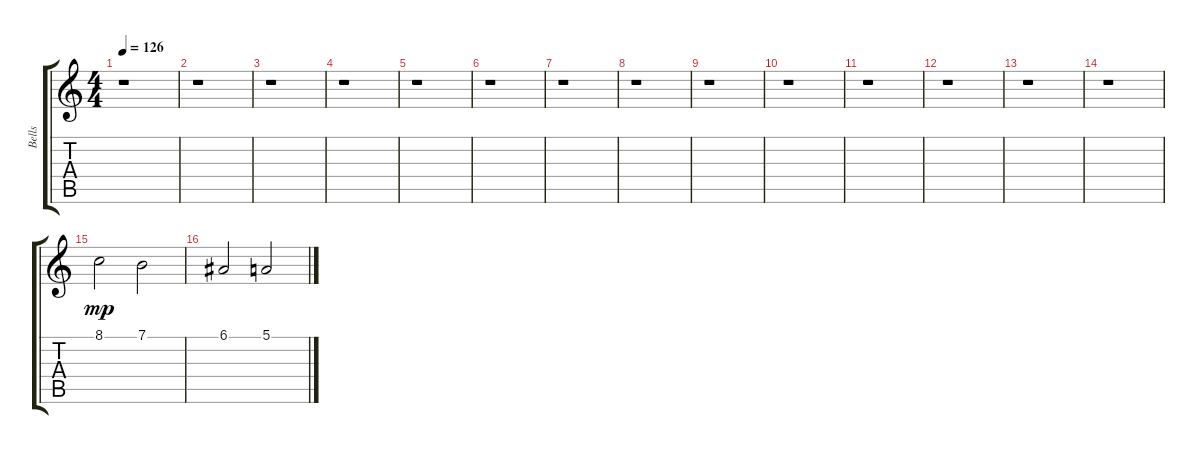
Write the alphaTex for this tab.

\track ("Bells" "Bells") {instrument glockenspiel}
\staff {score tabs}
\tuning (E4 B3 G3 D3 A2 E2) {hide}
\ts (4 4)
\tempo 126
\clef g2
\ks c
r.1{dy mp instrument glockenspiel} |
r.1 |
r.1 |
r.1 |
r.1 |
r.1 |
r.1 |
r.1 |
r.1 |
r.1 |
r.1 |
r.1 |
r.1 |
r.1 |
8.1.2 7.1.2 |
6.1.2 5.1.2
